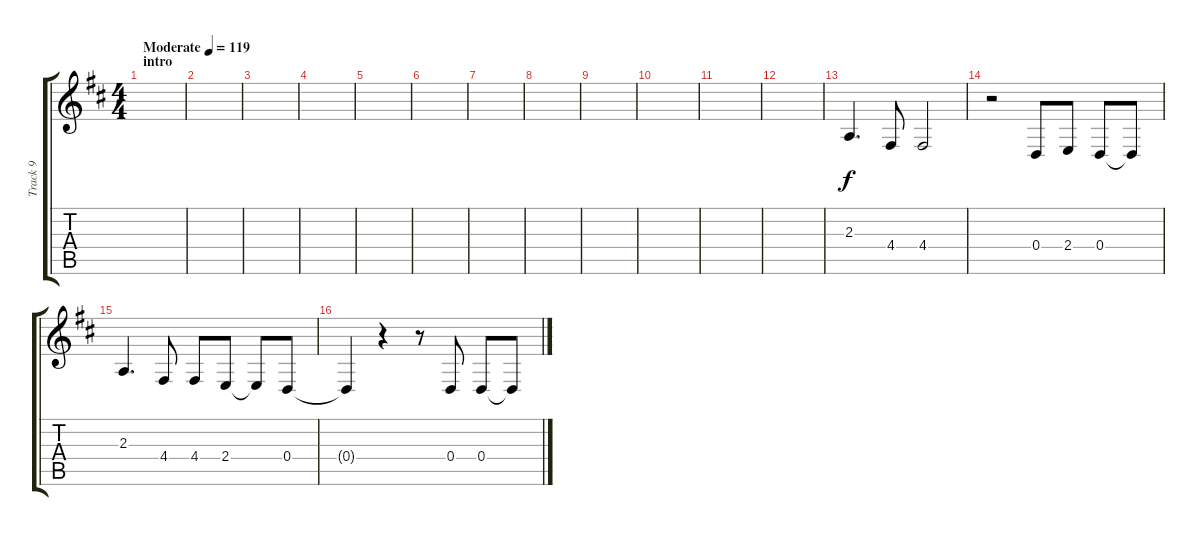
\track ("Track 9" "Track 9") {instrument clarinet}
\staff {score tabs}
\tuning (E4 B3 G3 D3 A2 E2) {hide}
\ts (4 4)
\section ("" "intro")
\tempo (119 "Moderate")
\clef g2
\ks d
|
|
|
|
|
|
|
|
|
|
|
|
2.3.4{d} 4.4.8 4.4.2 |
r.2 0.4.8 2.4.8 0.4.8 0.4{t}.8 |
2.3.4{d} 4.4.8 4.4.8 2.4.8 2.4{t}.8 0.4.8 |
0.4{t}.4 r.4 r.8 0.4.8 0.4.8 0.4{t}.8
